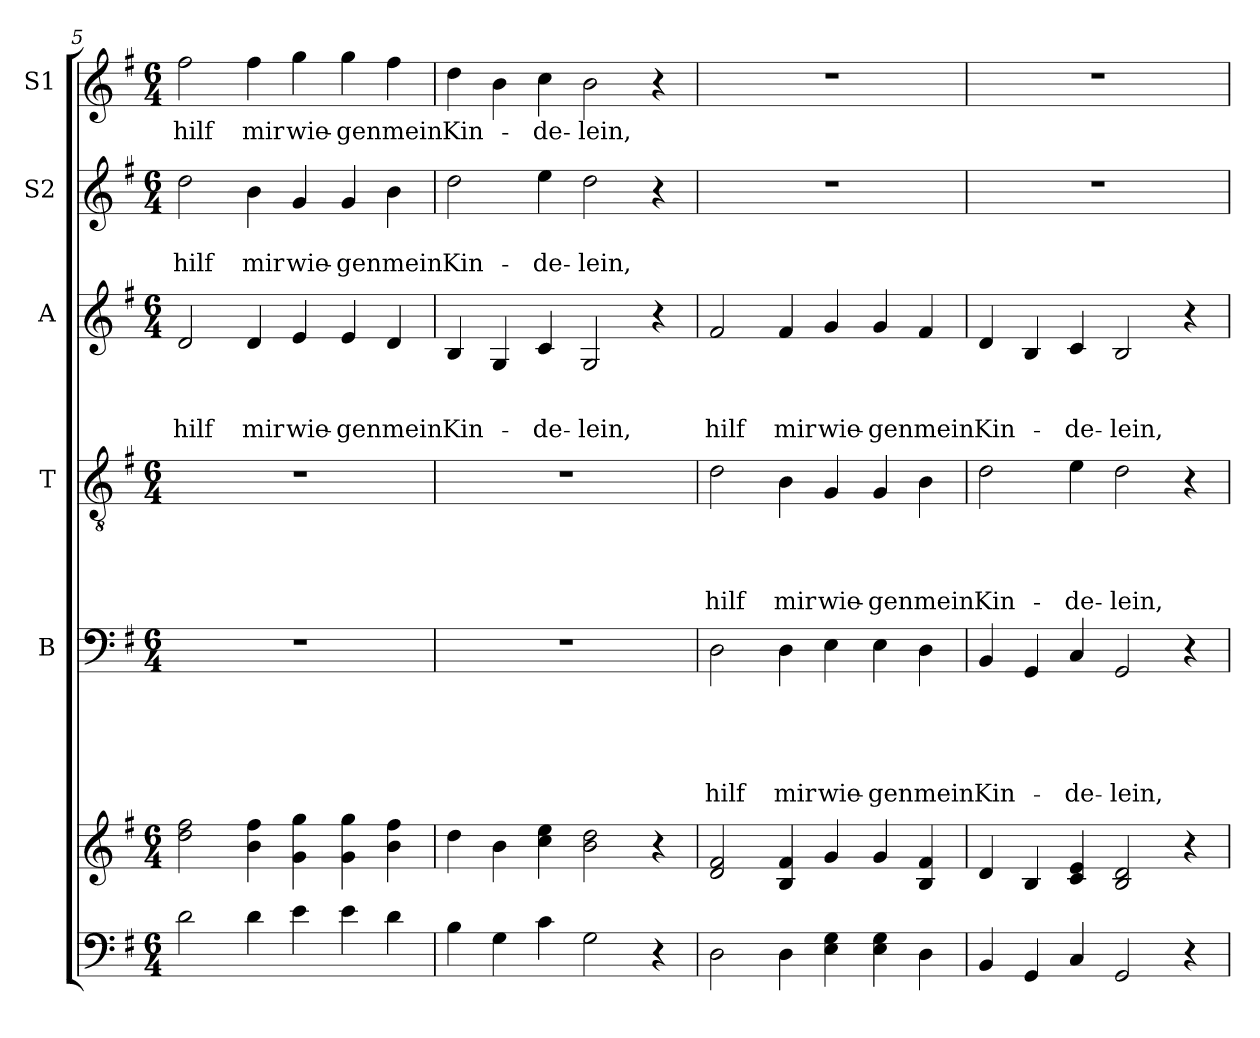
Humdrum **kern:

**kern	**kern	**kern	**text	**text	**text	**text	**text	**kern	**text	**text	**text	**text	**kern	**text	**text	**text	**kern	**text	**text	**kern	**text
*part6	*part6	*part5	*part5	*part5	*part5	*part5	*part5	*part4	*part4	*part4	*part4	*part4	*part3	*part3	*part3	*part3	*part2	*part2	*part2	*part1	*part1
*staff7	*staff6	*staff5	*staff5	*staff5	*staff5	*staff5	*staff5	*staff4	*staff4	*staff4	*staff4	*staff4	*staff3	*staff3	*staff3	*staff3	*staff2	*staff2	*staff2	*staff1	*staff1
*	*	*I"B	*	*	*	*	*	*I"T	*	*	*	*	*I"A	*	*	*	*I"S2	*	*	*I"S1	*
*clefF4	*clefG2	*clefF4	*	*	*	*	*	*clefGv2	*	*	*	*	*clefG2	*	*	*	*clefG2	*	*	*clefG2	*
*k[f#]	*k[f#]	*k[f#]	*	*	*	*	*	*k[f#]	*	*	*	*	*k[f#]	*	*	*	*k[f#]	*	*	*k[f#]	*
*G:	*G:	*G:	*	*	*	*	*	*G:	*	*	*	*	*G:	*	*	*	*G:	*	*	*G:	*
*M6/4	*M6/4	*M6/4	*	*	*	*	*	*M6/4	*	*	*	*	*M6/4	*	*	*	*M6/4	*	*	*M6/4	*
=5	=5	=5	=5	=5	=5	=5	=5	=5	=5	=5	=5	=5	=5	=5	=5	=5	=5	=5	=5	=5	=5
!	!	!LO:N:vis=1	!	!	!	!	!	!LO:N:vis=1	!	!	!	!	!	!	!	!LO:LY:b	!	!	!LO:LY:b	!	!LO:LY:b
2d\	2dd\ 2ff#\	1.r	.	.	.	.	.	1.r	.	.	.	.	2d/	.	.	hilf	2dd\	.	hilf	2ff#\	hilf
!	!	!	!	!	!	!	!	!	!	!	!	!	!	!	!	!LO:LY:b	!	!	!LO:LY:b	!	!LO:LY:b
4d\	4b\ 4ff#\	.	.	.	.	.	.	.	.	.	.	.	4d/	.	.	mir	4b\	.	mir	4ff#\	mir
!	!	!	!	!	!	!	!	!	!	!	!	!	!	!	!	!LO:LY:b	!	!	!LO:LY:b	!	!LO:LY:b
4e\	4g\ 4gg\	.	.	.	.	.	.	.	.	.	.	.	4e/	.	.	wie-	4g/	.	wie-	4gg\	wie-
!	!	!	!	!	!	!	!	!	!	!	!	!	!	!	!	!LO:LY:b:rj	!	!	!LO:LY:b:rj	!	!LO:LY:b:rj
4e\	4g\ 4gg\	.	.	.	.	.	.	.	.	.	.	.	4e/	.	.	-gen	4g/	.	-gen	4gg\	-gen
!	!	!	!	!	!	!	!	!	!	!	!	!	!	!	!	!LO:LY:b	!	!	!LO:LY:b	!	!LO:LY:b
4d\	4b\ 4ff#\	.	.	.	.	.	.	.	.	.	.	.	4d/	.	.	mein	4b\	.	mein	4ff#\	mein
!!LO:LB:g=z
=6	=6	=6	=6	=6	=6	=6	=6	=6	=6	=6	=6	=6	=6	=6	=6	=6	=6	=6	=6	=6	=6
!	!	!LO:N:vis=1	!	!	!	!	!	!LO:N:vis=1	!	!	!	!	!	!	!	!LO:LY:b	!	!	!LO:LY:b	!	!LO:LY:b
4B\	4dd\	1.r	.	.	.	.	.	1.r	.	.	.	.	4B/	.	.	Kin-	2dd\	.	Kin-	4dd\	Kin-
4G\	4b\	.	.	.	.	.	.	.	.	.	.	.	4G/	.	.	.	.	.	.	4b\	.
!	!	!	!	!	!	!	!	!	!	!	!	!	!	!	!	!LO:LY:b	!	!	!LO:LY:b	!	!LO:LY:b
4c\	4cc\ 4ee\	.	.	.	.	.	.	.	.	.	.	.	4c/	.	.	-de-	4ee\	.	-de-	4cc\	-de-
!	!	!	!	!	!	!	!	!	!	!	!	!	!	!	!	!LO:LY:b	!	!	!LO:LY:b	!	!LO:LY:b
2G\	2b\ 2dd\	.	.	.	.	.	.	.	.	.	.	.	2G/	.	.	-lein,	2dd\	.	-lein,	2b\	-lein,
4r	4r	.	.	.	.	.	.	.	.	.	.	.	4r	.	.	.	4r	.	.	4r	.
=7	=7	=7	=7	=7	=7	=7	=7	=7	=7	=7	=7	=7	=7	=7	=7	=7	=7	=7	=7	=7	=7
!	!	!	!	!	!	!	!LO:LY:b	!	!	!	!	!LO:LY:b	!	!	!	!LO:LY:b	!LO:N:vis=1	!	!	!LO:N:vis=1	!
2D\	2d/ 2f#/	2D\	.	.	.	.	hilf	2d\	.	.	.	hilf	2f#/	.	.	hilf	1.r	.	.	1.r	.
!	!	!	!	!	!	!	!LO:LY:b	!	!	!	!	!LO:LY:b	!	!	!	!LO:LY:b	!	!	!	!	!
4D\	4B/ 4f#/	4D\	.	.	.	.	mir	4B\	.	.	.	mir	4f#/	.	.	mir	.	.	.	.	.
!	!	!	!	!	!	!	!LO:LY:b	!	!	!	!	!LO:LY:b	!	!	!	!LO:LY:b	!	!	!	!	!
4E\ 4G\	4g/	4E\	.	.	.	.	wie-	4G/	.	.	.	wie-	4g/	.	.	wie-	.	.	.	.	.
!	!	!	!	!	!	!	!LO:LY:b:rj	!	!	!	!	!LO:LY:b:rj	!	!	!	!LO:LY:b:rj	!	!	!	!	!
4E\ 4G\	4g/	4E\	.	.	.	.	-gen	4G/	.	.	.	-gen	4g/	.	.	-gen	.	.	.	.	.
!	!	!	!	!	!	!	!LO:LY:b	!	!	!	!	!LO:LY:b	!	!	!	!LO:LY:b	!	!	!	!	!
4D\	4B/ 4f#/	4D\	.	.	.	.	mein	4B\	.	.	.	mein	4f#/	.	.	mein	.	.	.	.	.
=8	=8	=8	=8	=8	=8	=8	=8	=8	=8	=8	=8	=8	=8	=8	=8	=8	=8	=8	=8	=8	=8
!	!	!	!	!	!	!	!LO:LY:b	!	!	!	!	!LO:LY:b	!	!	!	!LO:LY:b	!LO:N:vis=1	!	!	!LO:N:vis=1	!
4BB/	4d/	4BB/	.	.	.	.	Kin-	2d\	.	.	.	Kin-	4d/	.	.	Kin-	1.r	.	.	1.r	.
4GG/	4B/	4GG/	.	.	.	.	.	.	.	.	.	.	4B/	.	.	.	.	.	.	.	.
!	!	!	!	!	!	!	!LO:LY:b	!	!	!	!	!LO:LY:b	!	!	!	!LO:LY:b	!	!	!	!	!
4C/	4c/ 4e/	4C/	.	.	.	.	-de-	4e\	.	.	.	-de-	4c/	.	.	-de-	.	.	.	.	.
!	!	!	!	!	!	!	!LO:LY:b	!	!	!	!	!LO:LY:b	!	!	!	!LO:LY:b	!	!	!	!	!
2GG/	2B/ 2d/	2GG/	.	.	.	.	-lein,	2d\	.	.	.	-lein,	2B/	.	.	-lein,	.	.	.	.	.
4r	4r	4r	.	.	.	.	.	4r	.	.	.	.	4r	.	.	.	.	.	.	.	.
=	=	=	=	=	=	=	=	=	=	=	=	=	=	=	=	=	=	=	=	=	=
*-	*-	*-	*-	*-	*-	*-	*-	*-	*-	*-	*-	*-	*-	*-	*-	*-	*-	*-	*-	*-	*-
